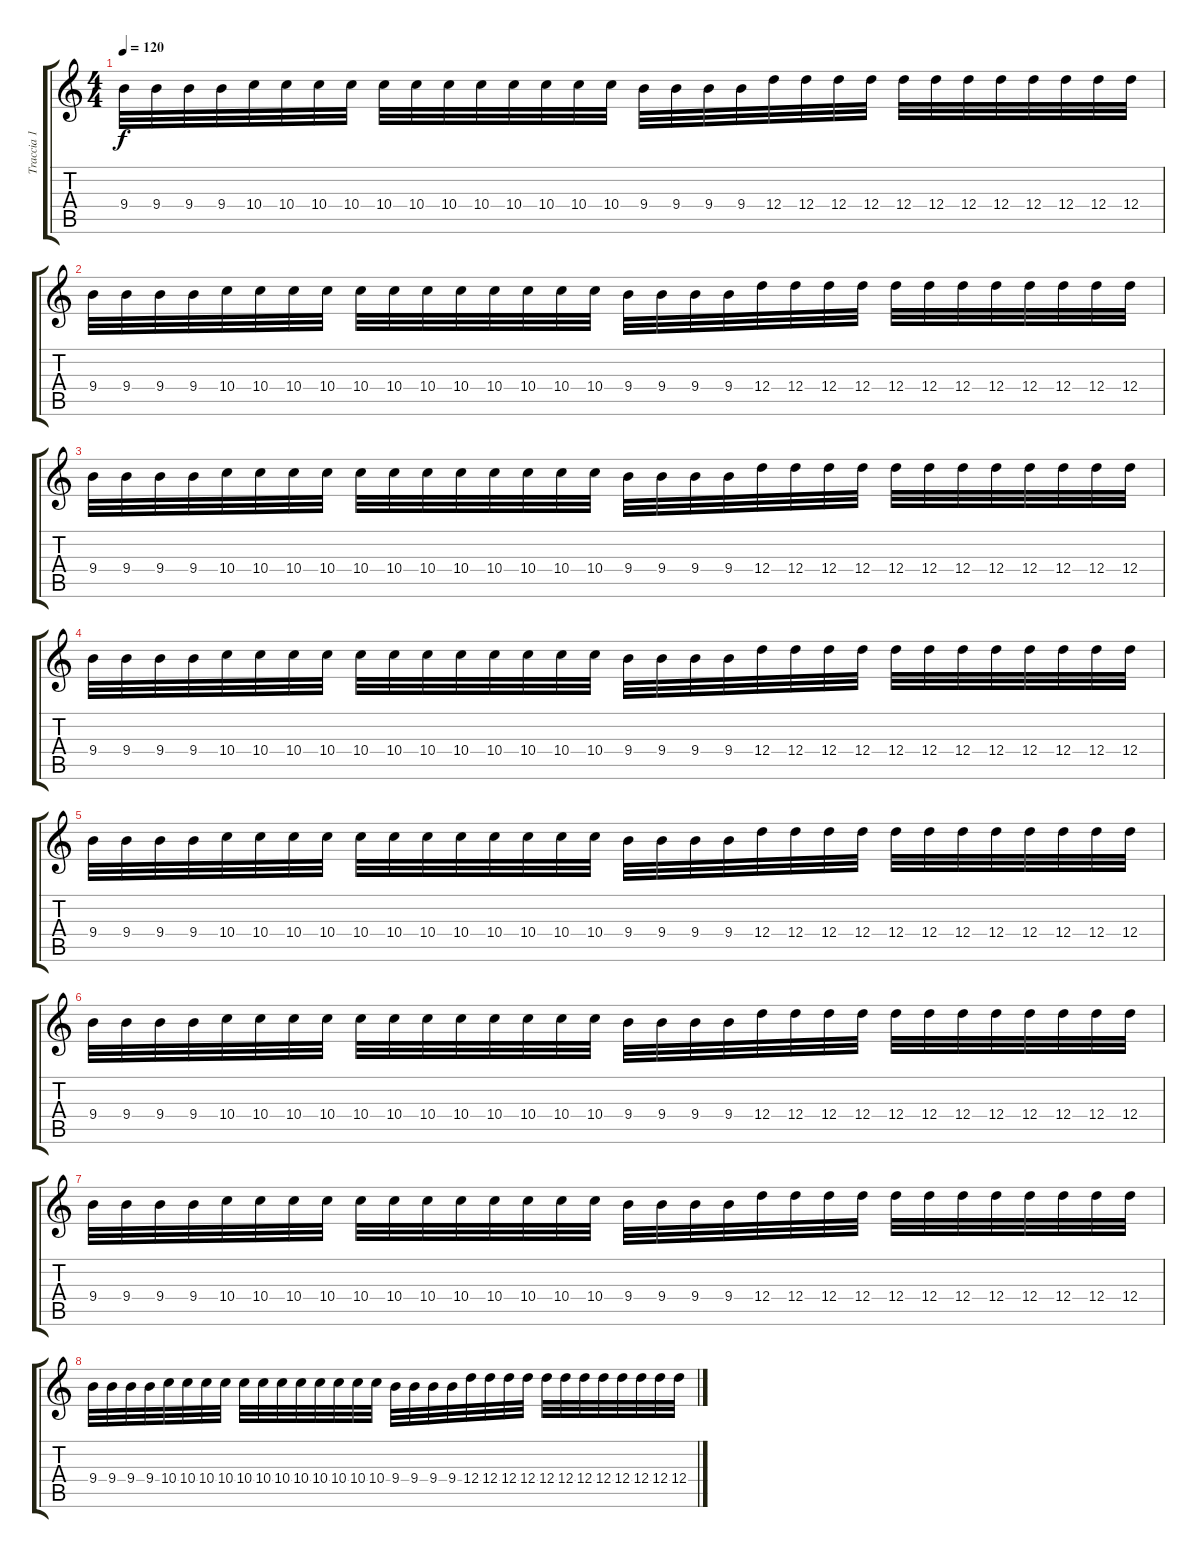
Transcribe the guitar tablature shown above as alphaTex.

\track ("Traccia 1" "Traccia 1") {instrument distortionguitar}
\staff {score tabs}
\tuning (E4 B3 G3 D3 A2 E2) {hide}
\ts (4 4)
\tempo 120
\clef g2
\ks c
9.4.32{dy f} 9.4.32 9.4.32 9.4.32 10.4.32 10.4.32 10.4.32 10.4.32 10.4.32 10.4.32 10.4.32 10.4.32 10.4.32 10.4.32 10.4.32 10.4.32 9.4.32 9.4.32 9.4.32 9.4.32 12.4.32 12.4.32 12.4.32 12.4.32 12.4.32 12.4.32 12.4.32 12.4.32 12.4.32 12.4.32 12.4.32 12.4.32 |
9.4.32 9.4.32 9.4.32 9.4.32 10.4.32 10.4.32 10.4.32 10.4.32 10.4.32 10.4.32 10.4.32 10.4.32 10.4.32 10.4.32 10.4.32 10.4.32 9.4.32 9.4.32 9.4.32 9.4.32 12.4.32 12.4.32 12.4.32 12.4.32 12.4.32 12.4.32 12.4.32 12.4.32 12.4.32 12.4.32 12.4.32 12.4.32 |
9.4.32 9.4.32 9.4.32 9.4.32 10.4.32 10.4.32 10.4.32 10.4.32 10.4.32 10.4.32 10.4.32 10.4.32 10.4.32 10.4.32 10.4.32 10.4.32 9.4.32 9.4.32 9.4.32 9.4.32 12.4.32 12.4.32 12.4.32 12.4.32 12.4.32 12.4.32 12.4.32 12.4.32 12.4.32 12.4.32 12.4.32 12.4.32 |
9.4.32 9.4.32 9.4.32 9.4.32 10.4.32 10.4.32 10.4.32 10.4.32 10.4.32 10.4.32 10.4.32 10.4.32 10.4.32 10.4.32 10.4.32 10.4.32 9.4.32 9.4.32 9.4.32 9.4.32 12.4.32 12.4.32 12.4.32 12.4.32 12.4.32 12.4.32 12.4.32 12.4.32 12.4.32 12.4.32 12.4.32 12.4.32 |
9.4.32 9.4.32 9.4.32 9.4.32 10.4.32 10.4.32 10.4.32 10.4.32 10.4.32 10.4.32 10.4.32 10.4.32 10.4.32 10.4.32 10.4.32 10.4.32 9.4.32 9.4.32 9.4.32 9.4.32 12.4.32 12.4.32 12.4.32 12.4.32 12.4.32 12.4.32 12.4.32 12.4.32 12.4.32 12.4.32 12.4.32 12.4.32 |
9.4.32 9.4.32 9.4.32 9.4.32 10.4.32 10.4.32 10.4.32 10.4.32 10.4.32 10.4.32 10.4.32 10.4.32 10.4.32 10.4.32 10.4.32 10.4.32 9.4.32 9.4.32 9.4.32 9.4.32 12.4.32 12.4.32 12.4.32 12.4.32 12.4.32 12.4.32 12.4.32 12.4.32 12.4.32 12.4.32 12.4.32 12.4.32 |
9.4.32 9.4.32 9.4.32 9.4.32 10.4.32 10.4.32 10.4.32 10.4.32 10.4.32 10.4.32 10.4.32 10.4.32 10.4.32 10.4.32 10.4.32 10.4.32 9.4.32 9.4.32 9.4.32 9.4.32 12.4.32 12.4.32 12.4.32 12.4.32 12.4.32 12.4.32 12.4.32 12.4.32 12.4.32 12.4.32 12.4.32 12.4.32 |
9.4.32 9.4.32 9.4.32 9.4.32 10.4.32 10.4.32 10.4.32 10.4.32 10.4.32 10.4.32 10.4.32 10.4.32 10.4.32 10.4.32 10.4.32 10.4.32 9.4.32 9.4.32 9.4.32 9.4.32 12.4.32 12.4.32 12.4.32 12.4.32 12.4.32 12.4.32 12.4.32 12.4.32 12.4.32 12.4.32 12.4.32 12.4.32
